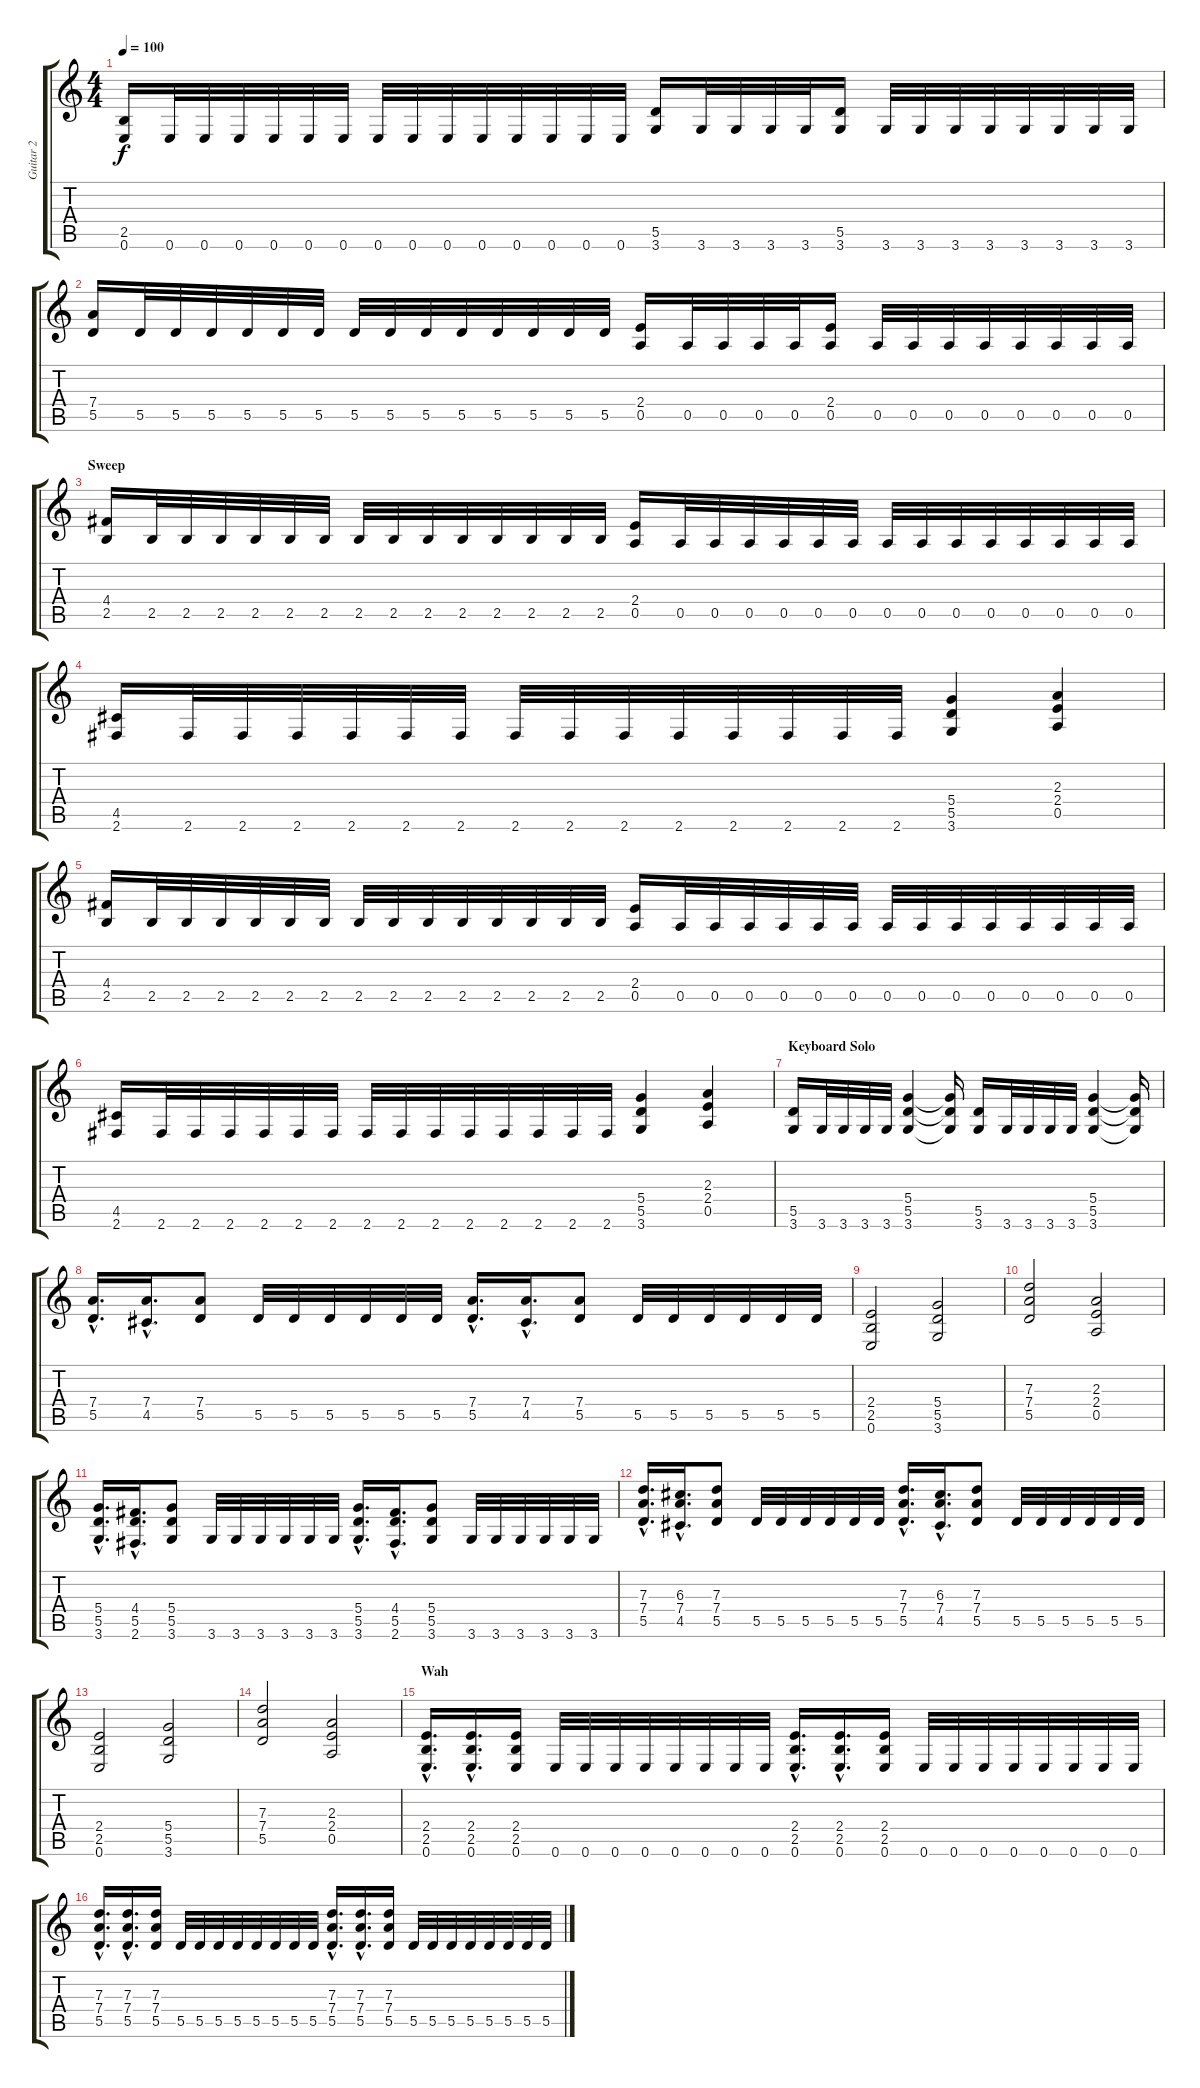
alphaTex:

\track ("Guitar 2" "Guitar 2") {instrument distortionguitar}
\staff {score tabs}
\tuning (E4 B3 G3 D3 A2 E2) {hide}
\ts (4 4)
\tempo 100
\clef g2
\ks c
(2.5 0.6).16{dy f} 0.6.32 0.6.32 0.6.32 0.6.32 0.6.32 0.6.32 0.6.32 0.6.32 0.6.32 0.6.32 0.6.32 0.6.32 0.6.32 0.6.32 (5.5 3.6).16 3.6.32 3.6.32 3.6.32 3.6.32 (5.5 3.6).16 3.6.32 3.6.32 3.6.32 3.6.32 3.6.32 3.6.32 3.6.32 3.6.32 |
(7.4 5.5).16 5.5.32 5.5.32 5.5.32 5.5.32 5.5.32 5.5.32 5.5.32 5.5.32 5.5.32 5.5.32 5.5.32 5.5.32 5.5.32 5.5.32 (2.4 0.5).16 0.5.32 0.5.32 0.5.32 0.5.32 (2.4 0.5).16 0.5.32 0.5.32 0.5.32 0.5.32 0.5.32 0.5.32 0.5.32 0.5.32 |
\section ("" "Sweep")
(4.4 2.5).16 2.5.32 2.5.32 2.5.32 2.5.32 2.5.32 2.5.32 2.5.32 2.5.32 2.5.32 2.5.32 2.5.32 2.5.32 2.5.32 2.5.32 (2.4 0.5).16 0.5.32 0.5.32 0.5.32 0.5.32 0.5.32 0.5.32 0.5.32 0.5.32 0.5.32 0.5.32 0.5.32 0.5.32 0.5.32 0.5.32 |
(4.5 2.6).16 2.6.32 2.6.32 2.6.32 2.6.32 2.6.32 2.6.32 2.6.32 2.6.32 2.6.32 2.6.32 2.6.32 2.6.32 2.6.32 2.6.32 (5.4 5.5 3.6).4 (2.3 2.4 0.5).4 |
(4.4 2.5).16 2.5.32 2.5.32 2.5.32 2.5.32 2.5.32 2.5.32 2.5.32 2.5.32 2.5.32 2.5.32 2.5.32 2.5.32 2.5.32 2.5.32 (2.4 0.5).16 0.5.32 0.5.32 0.5.32 0.5.32 0.5.32 0.5.32 0.5.32 0.5.32 0.5.32 0.5.32 0.5.32 0.5.32 0.5.32 0.5.32 |
(4.5 2.6).16 2.6.32 2.6.32 2.6.32 2.6.32 2.6.32 2.6.32 2.6.32 2.6.32 2.6.32 2.6.32 2.6.32 2.6.32 2.6.32 2.6.32 (5.4 5.5 3.6).4 (2.3 2.4 0.5).4 |
\section ("" "Keyboard Solo")
(5.5 3.6).16 3.6.32 3.6.32 3.6.32 3.6.32 (5.4 5.5 3.6).4 (5.4{t} 5.5{t} 3.6{t}).16 (5.5 3.6).16 3.6.32 3.6.32 3.6.32 3.6.32 (5.4 5.5 3.6).4 (5.4{t} 5.5{t} 3.6{t}).16 |
(7.4{hac} 5.5{hac}).16{d} (7.4{hac} 4.5{hac}).16{d} (7.4 5.5).8 5.5.32 5.5.32 5.5.32 5.5.32 5.5.32 5.5.32 (7.4{hac} 5.5{hac}).16{d} (7.4{hac} 4.5{hac}).16{d} (7.4 5.5).8 5.5.32 5.5.32 5.5.32 5.5.32 5.5.32 5.5.32 |
(2.4 2.5 0.6).2 (5.4 5.5 3.6).2 |
(7.3 7.4 5.5).2 (2.3 2.4 0.5).2 |
(5.4{hac} 5.5{hac} 3.6{hac}).16{d} (4.4{hac} 5.5{hac} 2.6{hac}).16{d} (5.4 5.5 3.6).8 3.6.32 3.6.32 3.6.32 3.6.32 3.6.32 3.6.32 (5.4{hac} 5.5{hac} 3.6{hac}).16{d} (4.4{hac} 5.5{hac} 2.6{hac}).16{d} (5.4 5.5 3.6).8 3.6.32 3.6.32 3.6.32 3.6.32 3.6.32 3.6.32 |
(7.3{hac} 7.4{hac} 5.5{hac}).16{d} (6.3{hac} 7.4{hac} 4.5{hac}).16{d} (7.3 7.4 5.5).8 5.5.32 5.5.32 5.5.32 5.5.32 5.5.32 5.5.32 (7.3{hac} 7.4{hac} 5.5{hac}).16{d} (6.3{hac} 7.4{hac} 4.5{hac}).16{d} (7.3 7.4 5.5).8 5.5.32 5.5.32 5.5.32 5.5.32 5.5.32 5.5.32 |
(2.4 2.5 0.6).2 (5.4 5.5 3.6).2 |
(7.3 7.4 5.5).2 (2.3 2.4 0.5).2 |
\section ("" "Wah")
(2.4{hac} 2.5{hac} 0.6{hac}).16{d} (2.4{hac} 2.5{hac} 0.6{hac}).16{d} (2.4 2.5 0.6).16 0.6.32 0.6.32 0.6.32 0.6.32 0.6.32 0.6.32 0.6.32 0.6.32 (2.4{hac} 2.5{hac} 0.6{hac}).16{d} (2.4{hac} 2.5{hac} 0.6{hac}).16{d} (2.4 2.5 0.6).16 0.6.32 0.6.32 0.6.32 0.6.32 0.6.32 0.6.32 0.6.32 0.6.32 |
(7.3{hac} 7.4{hac} 5.5{hac}).16{d} (7.3{hac} 7.4{hac} 5.5{hac}).16{d} (7.3 7.4 5.5).16 5.5.32 5.5.32 5.5.32 5.5.32 5.5.32 5.5.32 5.5.32 5.5.32 (7.3{hac} 7.4{hac} 5.5{hac}).16{d} (7.3{hac} 7.4{hac} 5.5{hac}).16{d} (7.3 7.4 5.5).16 5.5.32 5.5.32 5.5.32 5.5.32 5.5.32 5.5.32 5.5.32 5.5.32
